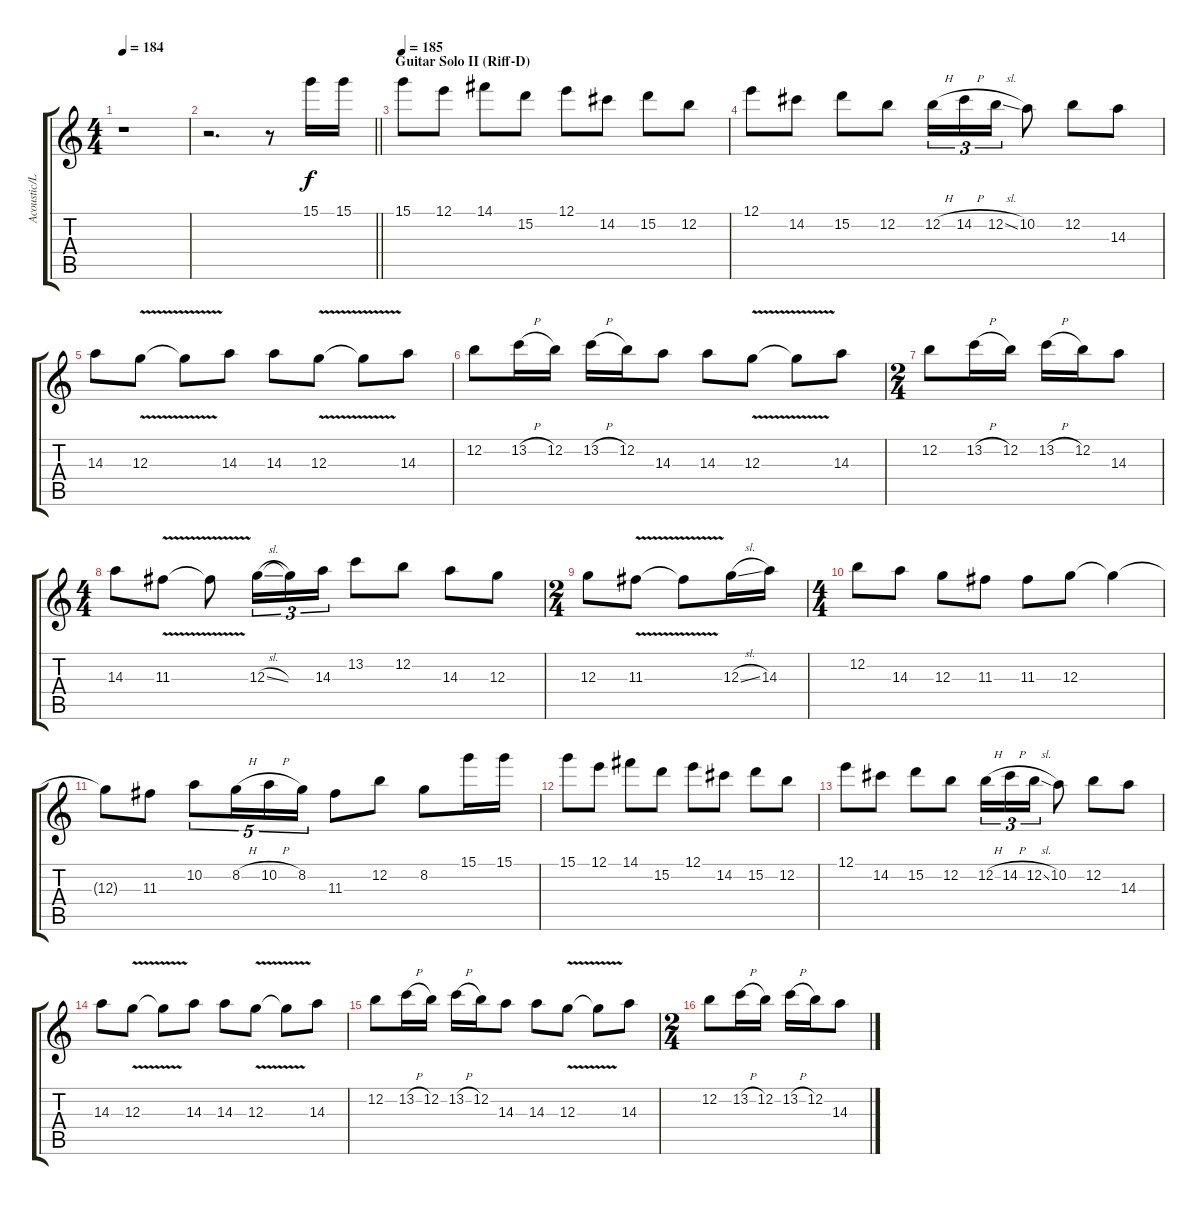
\track ("Acoustic/Lead Guitar II" "Acoustic/L") {instrument distortionguitar}
\staff {score tabs}
\tuning (E4 B3 G3 D3 A2 E2) {hide}
\ts (4 4)
\tempo 184
\clef g2
\ks c
r.1{dy f} |
\barLineRight lightlight
r.2{d volume 14 instrument distortionguitar} r.8 15.1.16 15.1.16 |
\section ("" "Guitar Solo II (Riff-D)")
\tempo 185
15.1.8 12.1.8 14.1.8 15.2.8 12.1.8 14.2.8 15.2.8 12.2.8 |
12.1.8 14.2.8 15.2.8 12.2.8 12.2{h}.16{tu (3 2)} 14.2{h}.16{tu (3 2)} 12.2{sl}.16{tu (3 2)} 10.2.8 12.2.8 14.3.8 |
14.3.8 12.3{v}.8 12.3{t}.8 14.3.8 14.3.8 12.3{v}.8 12.3{t}.8 14.3.8 |
12.2.8 13.2{h}.16 12.2.16 13.2{h}.16 12.2.16 14.3.8 14.3.8 12.3{v}.8 12.3{t}.8 14.3.8 |
\ts (2 4)
12.2.8 13.2{h}.16 12.2.16 13.2{h}.16 12.2.16 14.3.8 |
\ts (4 4)
14.3.8 11.3{v}.8 11.3{t}.8 12.3{sl}.16{tu (3 2)} 12.3{t}.16{tu (3 2)} 14.3.16{tu (3 2)} 13.2.8 12.2.8 14.3.8 12.3.8 |
\ts (2 4)
12.3.8 11.3{v}.8 11.3{t}.8 12.3{sl}.16 14.3.16 |
\ts (4 4)
12.2.8 14.3.8 12.3.8 11.3.8 11.3.8 12.3.8 12.3{t}.4 |
12.3{t}.8 11.3.8 10.2.8{tu (5 4)} 8.2{h}.16{tu (5 4)} 10.2{h}.16{tu (5 4)} 8.2.16{tu (5 4)} 11.3.8 12.2.8 8.2.8 15.1.16 15.1.16 |
15.1.8 12.1.8 14.1.8 15.2.8 12.1.8 14.2.8 15.2.8 12.2.8 |
12.1.8 14.2.8 15.2.8 12.2.8 12.2{h}.16{tu (3 2)} 14.2{h}.16{tu (3 2)} 12.2{sl}.16{tu (3 2)} 10.2.8 12.2.8 14.3.8 |
14.3.8 12.3{v}.8 12.3{t}.8 14.3.8 14.3.8 12.3{v}.8 12.3{t}.8 14.3.8 |
12.2.8 13.2{h}.16 12.2.16 13.2{h}.16 12.2.16 14.3.8 14.3.8 12.3{v}.8 12.3{t}.8 14.3.8 |
\ts (2 4)
12.2.8 13.2{h}.16 12.2.16 13.2{h}.16 12.2.16 14.3.8
